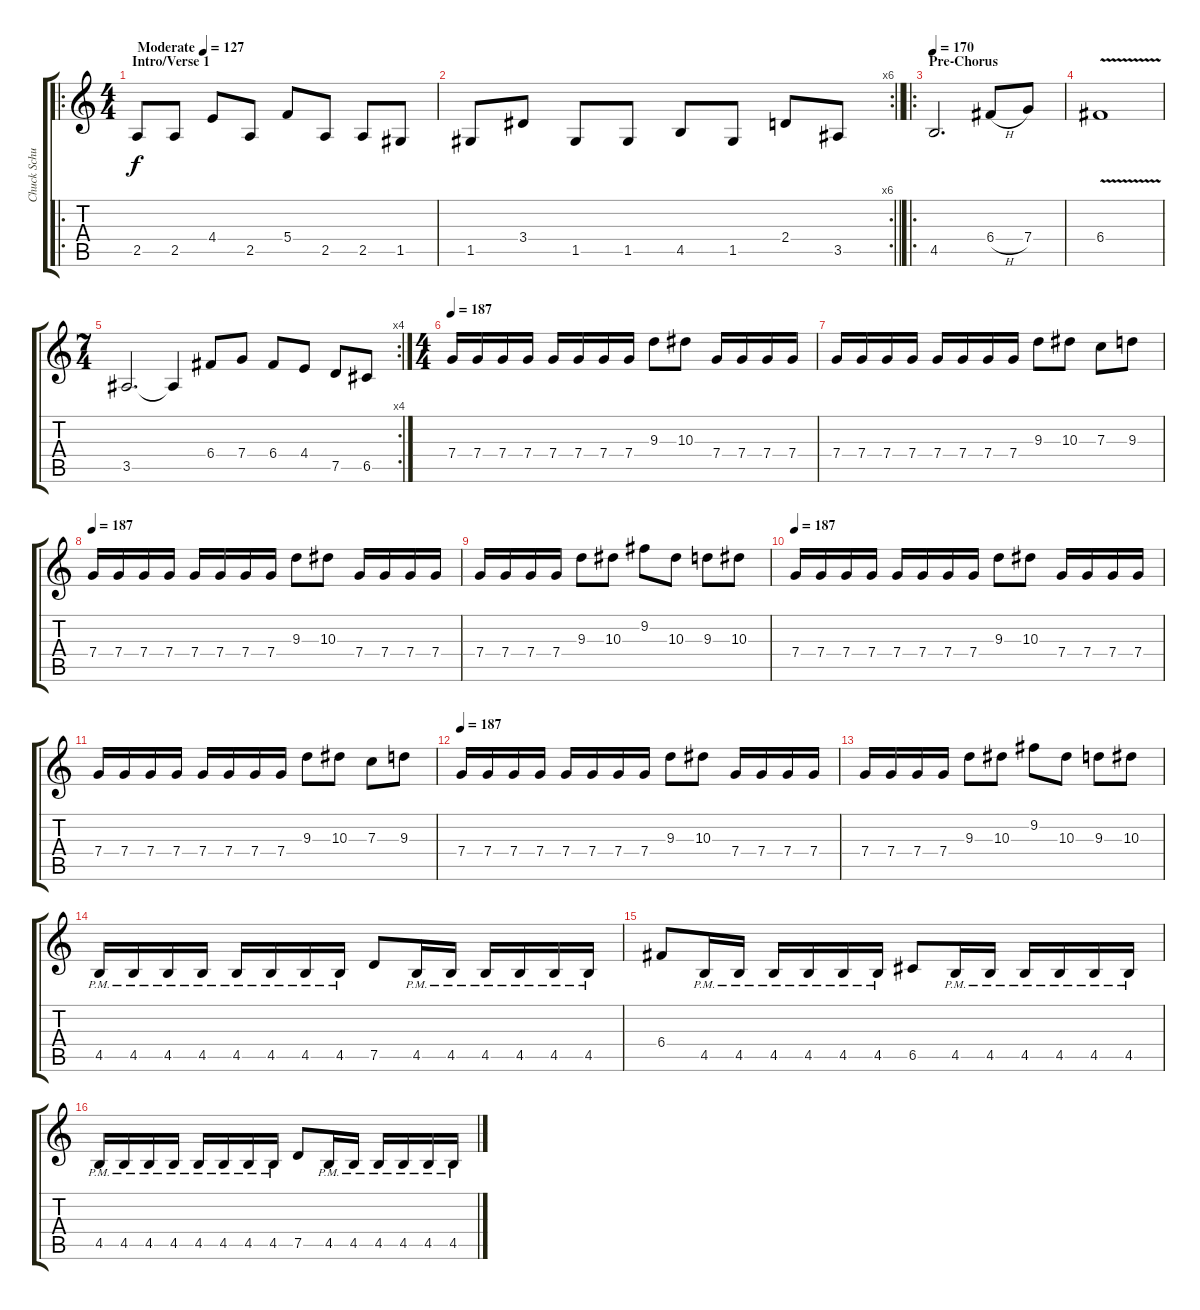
\track ("Chuck Schuldiner" "Chuck Schu") {instrument distortionguitar}
\staff {score tabs}
\tuning (D4 A3 F3 C3 G2 D2) {hide}
\ro
\ts (4 4)
\section ("" "Intro/Verse 1")
\tempo (127 "Moderate")
\clef g2
\ks c
2.5.8{dy f instrument distortionguitar} 2.5.8 4.4.8 2.5.8 5.4.8 2.5.8 2.5.8 1.5.8 |
\rc 6
\barLineRight lightlight
1.5.8 3.4.8 1.5.8 1.5.8 4.5.8 1.5.8 2.4.8 3.5.8 |
\ro
\section ("" "Pre-Chorus")
\tempo 170
4.5.2{d} 6.4{h}.8 7.4.8 |
6.4{v}.1 |
\rc 4
\ts (7 4)
3.5.2{d} 3.5{t}.4 6.4.8 7.4.8 6.4.8 4.4.8 7.5.8 6.5.8 |
\ts (4 4)
\tempo 187
7.4.16 7.4.16 7.4.16 7.4.16 7.4.16 7.4.16 7.4.16 7.4.16 9.3.8 10.3.8 7.4.16 7.4.16 7.4.16 7.4.16 |
7.4.16 7.4.16 7.4.16 7.4.16 7.4.16 7.4.16 7.4.16 7.4.16 9.3.8 10.3.8 7.3.8 9.3.8 |
\tempo 187
7.4.16 7.4.16 7.4.16 7.4.16 7.4.16 7.4.16 7.4.16 7.4.16 9.3.8 10.3.8 7.4.16 7.4.16 7.4.16 7.4.16 |
7.4.16 7.4.16 7.4.16 7.4.16 9.3.8 10.3.8 9.2.8 10.3.8 9.3.8 10.3.8 |
\tempo 187
7.4.16 7.4.16 7.4.16 7.4.16 7.4.16 7.4.16 7.4.16 7.4.16 9.3.8 10.3.8 7.4.16 7.4.16 7.4.16 7.4.16 |
7.4.16 7.4.16 7.4.16 7.4.16 7.4.16 7.4.16 7.4.16 7.4.16 9.3.8 10.3.8 7.3.8 9.3.8 |
\tempo 187
7.4.16 7.4.16 7.4.16 7.4.16 7.4.16 7.4.16 7.4.16 7.4.16 9.3.8 10.3.8 7.4.16 7.4.16 7.4.16 7.4.16 |
7.4.16 7.4.16 7.4.16 7.4.16 9.3.8 10.3.8 9.2.8 10.3.8 9.3.8 10.3.8 |
4.5{pm}.16 4.5{pm}.16 4.5{pm}.16 4.5{pm}.16 4.5{pm}.16 4.5{pm}.16 4.5{pm}.16 4.5{pm}.16 7.5.8 4.5{pm}.16 4.5{pm}.16 4.5{pm}.16 4.5{pm}.16 4.5{pm}.16 4.5{pm}.16 |
6.4.8 4.5{pm}.16 4.5{pm}.16 4.5{pm}.16 4.5{pm}.16 4.5{pm}.16 4.5{pm}.16 6.5.8 4.5{pm}.16 4.5{pm}.16 4.5{pm}.16 4.5{pm}.16 4.5{pm}.16 4.5{pm}.16 |
4.5{pm}.16 4.5{pm}.16 4.5{pm}.16 4.5{pm}.16 4.5{pm}.16 4.5{pm}.16 4.5{pm}.16 4.5{pm}.16 7.5.8 4.5{pm}.16 4.5{pm}.16 4.5{pm}.16 4.5{pm}.16 4.5{pm}.16 4.5{pm}.16
